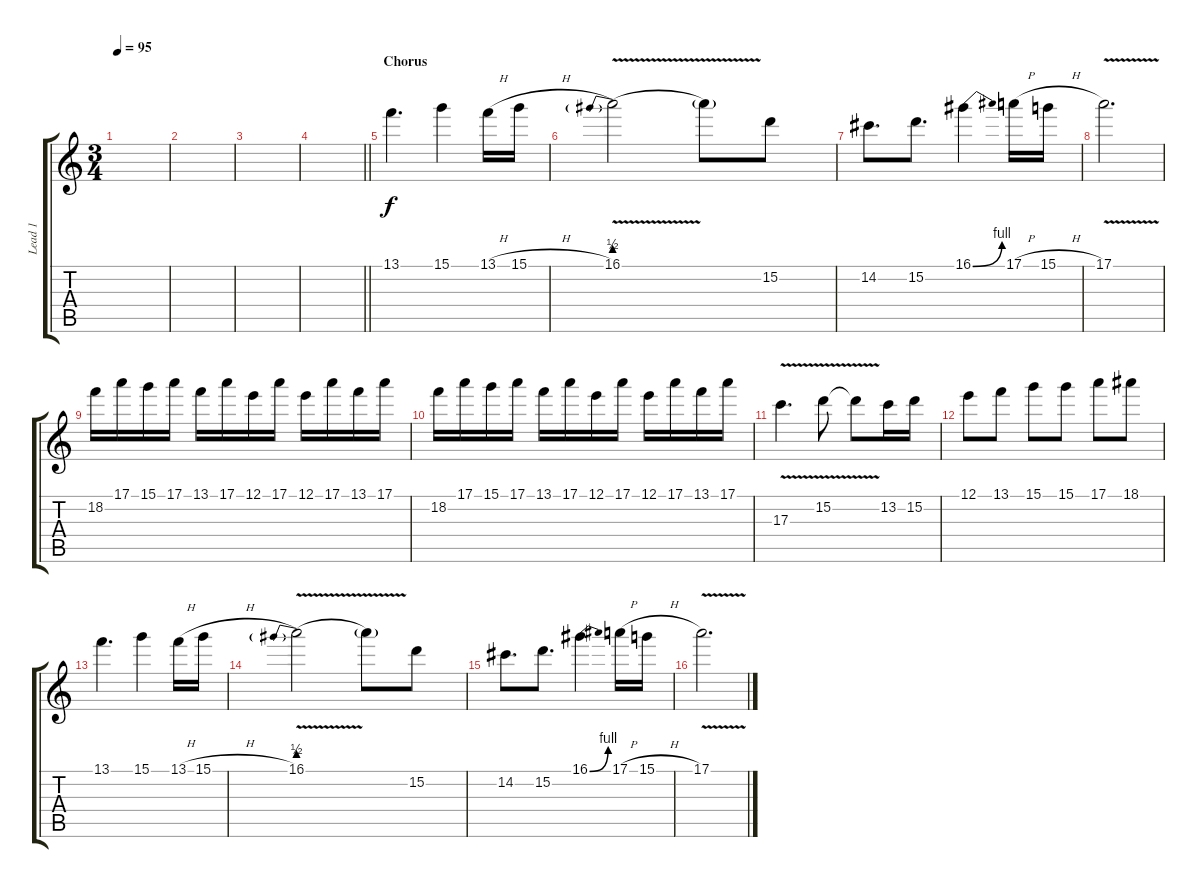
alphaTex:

\track ("Lead 1" "Lead 1") {instrument distortionguitar}
\staff {score tabs}
\tuning (E4 B3 G3 D3 A2 D2) {hide}
\ts (3 4)
\tempo 95
\clef g2
\ks c
|
|
|
\barLineRight lightlight
|
\section ("" "Chorus")
13.1.4{d} 15.1.4 13.1{h}.16 15.1{h}.16 |
16.1{be (prebend 0 2 60 2) v}.2 16.1{t}.8 15.2.8 |
14.2.8{d} 15.2.8{d} 16.1{be (bend 0 0 60 4)}.4 17.1{h}.16 15.1{h}.16 |
17.1{v}.2{d} |
18.2.16 17.1.16 15.1.16 17.1.16 13.1.16 17.1.16 12.1.16 17.1.16 12.1.16 17.1.16 13.1.16 17.1.16 |
18.2.16 17.1.16 15.1.16 17.1.16 13.1.16 17.1.16 12.1.16 17.1.16 12.1.16 17.1.16 13.1.16 17.1.16 |
17.3{v}.4{d} 15.2{v}.8 15.2{t}.8 13.2.16 15.2.16 |
12.1.8 13.1.8 15.1.8 15.1.8 17.1.8 18.1.8 |
13.1.4{d} 15.1.4 13.1{h}.16 15.1{h}.16 |
16.1{be (prebend 0 2 60 2) v}.2 16.1{t}.8 15.2.8 |
14.2.8{d} 15.2.8{d} 16.1{be (bend 0 0 60 4)}.4 17.1{h}.16 15.1{h}.16 |
17.1{v}.2{d}
